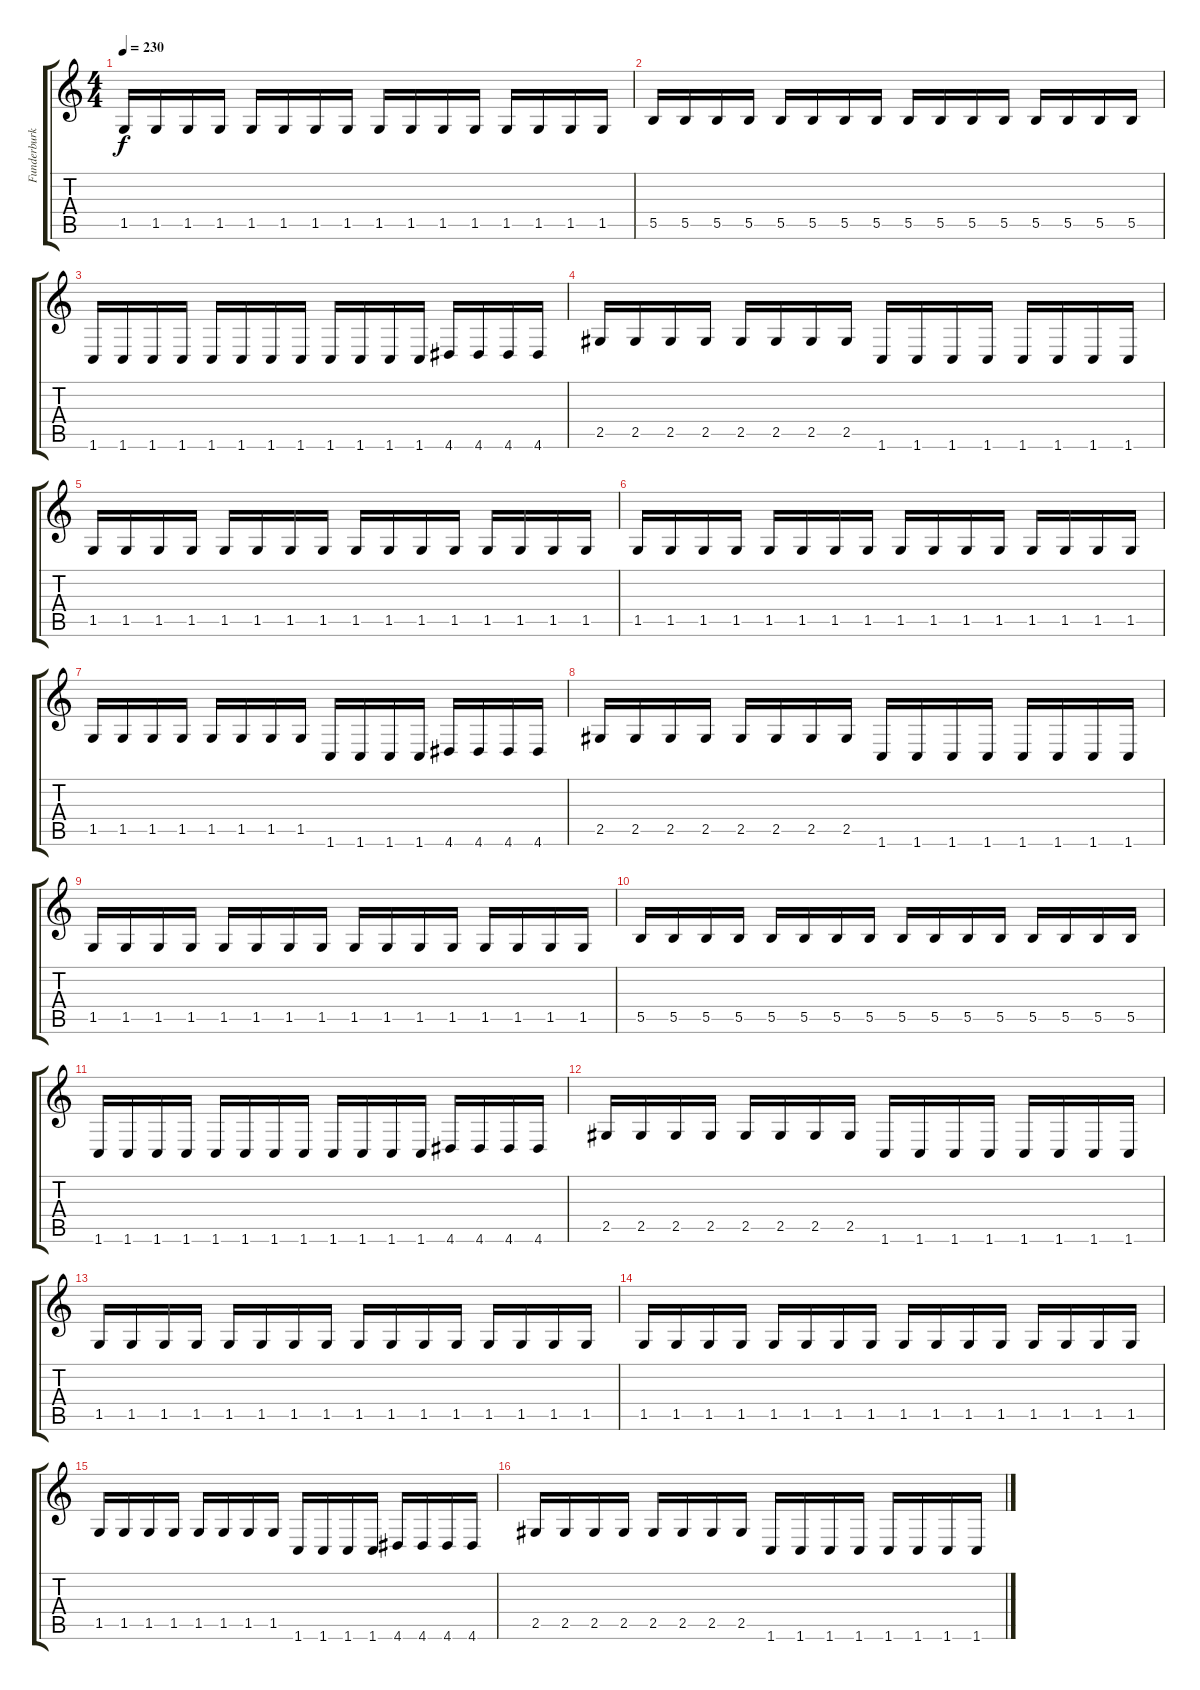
\track ("Funderburk Rhythm" "Funderburk") {instrument overdrivenguitar}
\staff {score tabs}
\tuning (Db4 Ab3 E3 B2 Gb2 B1) {hide}
\ts (4 4)
\tempo 230
\clef g2
\ks c
1.5.16{dy f} 1.5.16 1.5.16 1.5.16 1.5.16 1.5.16 1.5.16 1.5.16 1.5.16 1.5.16 1.5.16 1.5.16 1.5.16 1.5.16 1.5.16 1.5.16 |
5.5.16 5.5.16 5.5.16 5.5.16 5.5.16 5.5.16 5.5.16 5.5.16 5.5.16 5.5.16 5.5.16 5.5.16 5.5.16 5.5.16 5.5.16 5.5.16 |
1.6.16 1.6.16 1.6.16 1.6.16 1.6.16 1.6.16 1.6.16 1.6.16 1.6.16 1.6.16 1.6.16 1.6.16 4.6.16 4.6.16 4.6.16 4.6.16 |
2.5.16 2.5.16 2.5.16 2.5.16 2.5.16 2.5.16 2.5.16 2.5.16 1.6.16 1.6.16 1.6.16 1.6.16 1.6.16 1.6.16 1.6.16 1.6.16 |
1.5.16 1.5.16 1.5.16 1.5.16 1.5.16 1.5.16 1.5.16 1.5.16 1.5.16 1.5.16 1.5.16 1.5.16 1.5.16 1.5.16 1.5.16 1.5.16 |
1.5.16 1.5.16 1.5.16 1.5.16 1.5.16 1.5.16 1.5.16 1.5.16 1.5.16 1.5.16 1.5.16 1.5.16 1.5.16 1.5.16 1.5.16 1.5.16 |
1.5.16 1.5.16 1.5.16 1.5.16 1.5.16 1.5.16 1.5.16 1.5.16 1.6.16 1.6.16 1.6.16 1.6.16 4.6.16 4.6.16 4.6.16 4.6.16 |
2.5.16 2.5.16 2.5.16 2.5.16 2.5.16 2.5.16 2.5.16 2.5.16 1.6.16 1.6.16 1.6.16 1.6.16 1.6.16 1.6.16 1.6.16 1.6.16 |
1.5.16 1.5.16 1.5.16 1.5.16 1.5.16 1.5.16 1.5.16 1.5.16 1.5.16 1.5.16 1.5.16 1.5.16 1.5.16 1.5.16 1.5.16 1.5.16 |
5.5.16 5.5.16 5.5.16 5.5.16 5.5.16 5.5.16 5.5.16 5.5.16 5.5.16 5.5.16 5.5.16 5.5.16 5.5.16 5.5.16 5.5.16 5.5.16 |
1.6.16 1.6.16 1.6.16 1.6.16 1.6.16 1.6.16 1.6.16 1.6.16 1.6.16 1.6.16 1.6.16 1.6.16 4.6.16 4.6.16 4.6.16 4.6.16 |
2.5.16 2.5.16 2.5.16 2.5.16 2.5.16 2.5.16 2.5.16 2.5.16 1.6.16 1.6.16 1.6.16 1.6.16 1.6.16 1.6.16 1.6.16 1.6.16 |
1.5.16 1.5.16 1.5.16 1.5.16 1.5.16 1.5.16 1.5.16 1.5.16 1.5.16 1.5.16 1.5.16 1.5.16 1.5.16 1.5.16 1.5.16 1.5.16 |
1.5.16 1.5.16 1.5.16 1.5.16 1.5.16 1.5.16 1.5.16 1.5.16 1.5.16 1.5.16 1.5.16 1.5.16 1.5.16 1.5.16 1.5.16 1.5.16 |
1.5.16 1.5.16 1.5.16 1.5.16 1.5.16 1.5.16 1.5.16 1.5.16 1.6.16 1.6.16 1.6.16 1.6.16 4.6.16 4.6.16 4.6.16 4.6.16 |
2.5.16 2.5.16 2.5.16 2.5.16 2.5.16 2.5.16 2.5.16 2.5.16 1.6.16 1.6.16 1.6.16 1.6.16 1.6.16 1.6.16 1.6.16 1.6.16
